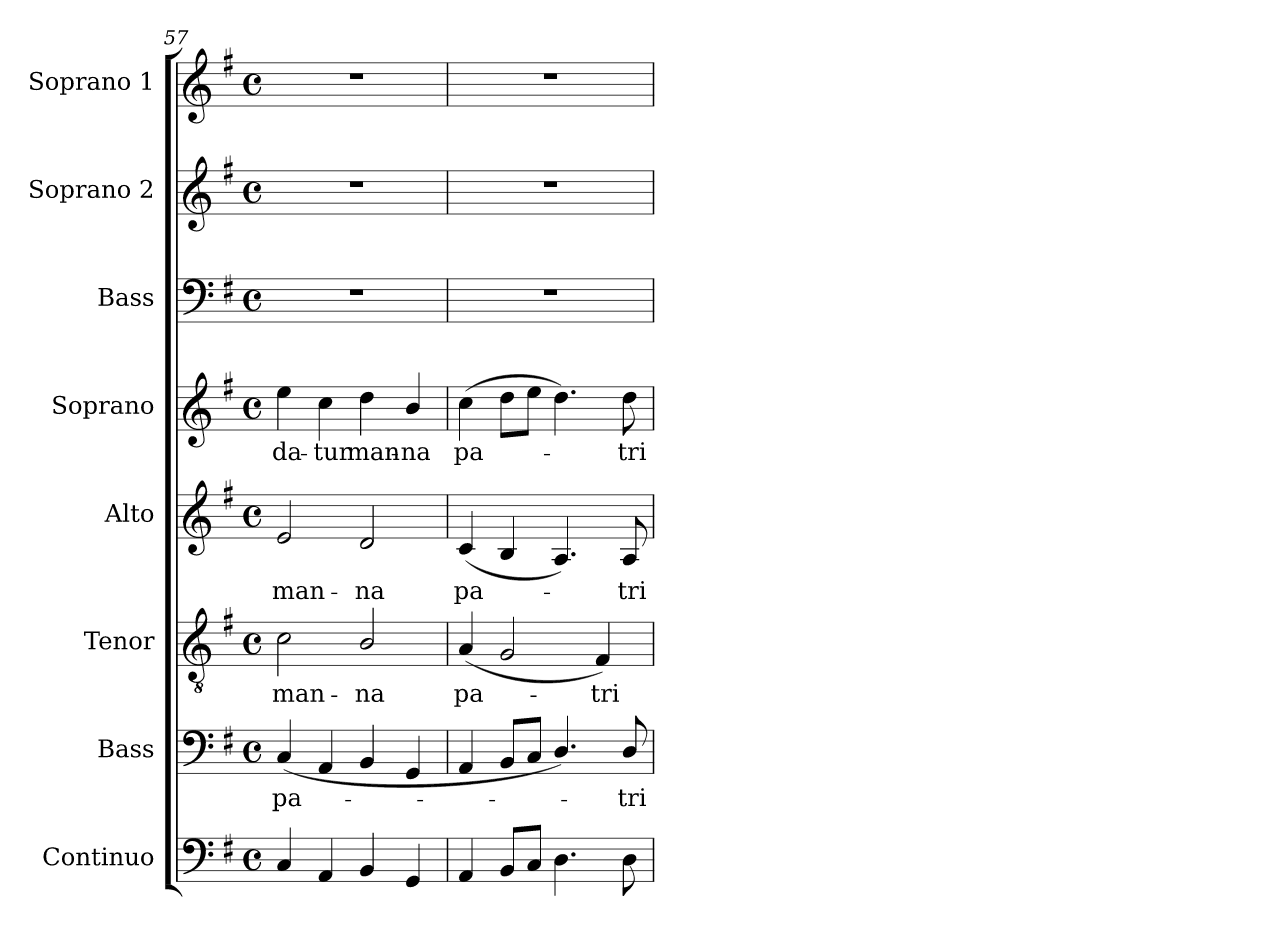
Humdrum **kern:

**kern	**kern	**text	**kern	**text	**kern	**text	**kern	**text	**kern	**kern	**kern
*part8	*part7	*part7	*part6	*part6	*part5	*part5	*part4	*part4	*part3	*part2	*part1
*staff8	*staff7	*staff7	*staff6	*staff6	*staff5	*staff5	*staff4	*staff4	*staff3	*staff2	*staff1
*I"Continuo	*I"Bass	*	*I"Tenor	*	*I"Alto	*	*I"Soprano	*	*I"Bass	*I"Soprano 2	*I"Soprano 1
*I'Cont.	*I'B.	*	*I'T.	*	*I'A.	*	*I'S.	*	*I'B.	*I'S2.	*I'S1.
*clefF4	*clefF4	*	*clefGv2	*	*clefG2	*	*clefG2	*	*clefF4	*clefG2	*clefG2
*	*	*	*ITrd7c12	*	*	*	*	*	*	*	*
*k[f#]	*k[f#]	*	*k[f#]	*	*k[f#]	*	*k[f#]	*	*k[f#]	*k[f#]	*k[f#]
*G:	*G:	*	*G:	*	*G:	*	*G:	*	*G:	*G:	*G:
*M4/4	*M4/4	*	*M4/4	*	*M4/4	*	*M4/4	*	*M4/4	*M4/4	*M4/4
*met(c)	*met(c)	*	*met(c)	*	*met(c)	*	*met(c)	*	*met(c)	*met(c)	*met(c)
=57	=57	=57	=57	=57	=57	=57	=57	=57	=57	=57	=57
!	!	!LO:LY:b:color=#000000	!	!	!	!	!	!	!	!	!
!	!	!	!	!LO:LY:b:color=#000000	!	!	!	!	!	!	!
!	!	!	!	!	!	!LO:LY:b:color=#000000	!	!	!	!	!
!	!	!	!	!	!	!	!	!LO:LY:b:color=#000000	!	!	!
4Ci/	(4Ci/	pa-	2Ci\	man-	2ei/	man-	4eei\	da-	1r	1r	1r
!	!	!	!	!	!	!	!	!LO:LY:b:color=#000000	!	!	!
4AAi/	4AAi/	.	.	.	.	.	4cci\	-tur	.	.	.
!	!	!	!	!LO:LY:b:color=#000000	!	!	!	!	!	!	!
!	!	!	!	!	!	!LO:LY:b:color=#000000	!	!	!	!	!
!	!	!	!	!	!	!	!	!LO:LY:b:color=#000000	!	!	!
4BBi/	4BBi/	.	2BBi/	-na	2di/	-na	4ddi\	man-	.	.	.
!	!	!	!	!	!	!	!	!LO:LY:b:color=#000000	!	!	!
4GGi/	4GGi/	.	.	.	.	.	4bi/	-na	.	.	.
!!LO:LB:g=z
=58	=58	=58	=58	=58	=58	=58	=58	=58	=58	=58	=58
!	!	!	!	!LO:LY:b:color=#000000	!	!	!	!	!	!	!
!	!	!	!	!	!	!LO:LY:b:color=#000000	!	!	!	!	!
!	!	!	!	!	!	!	!	!LO:LY:b:color=#000000	!	!	!
4AAi/	4AAi/	.	(4AAi/	pa-	(4ci/	pa-	(4cci\	pa-	1r	1r	1r
8BBi/L	8BBi/L	.	2GGi/	.	4Bi/	.	8ddi\L	.	.	.	.
8Ci/J	8Ci/J	.	.	.	.	.	8eei\J	.	.	.	.
4.Di\	4.Di/)	.	.	.	4.Ai/)	.	4.ddi\)	.	.	.	.
!	!	!	!	!LO:LY:b:color=#000000	!	!	!	!	!	!	!
.	.	.	4FF#i/)	-tri-	.	.	.	.	.	.	.
!	!	!LO:LY:b:color=#000000	!	!	!	!	!	!	!	!	!
!	!	!	!	!	!	!LO:LY:b:color=#000000	!	!	!	!	!
!	!	!	!	!	!	!	!	!LO:LY:b:color=#000000	!	!	!
8Di\	8Di/	-tri-	.	.	8Ai/	-tri-	8ddi\	-tri-	.	.	.
=	=	=	=	=	=	=	=	=	=	=	=
*-	*-	*-	*-	*-	*-	*-	*-	*-	*-	*-	*-
